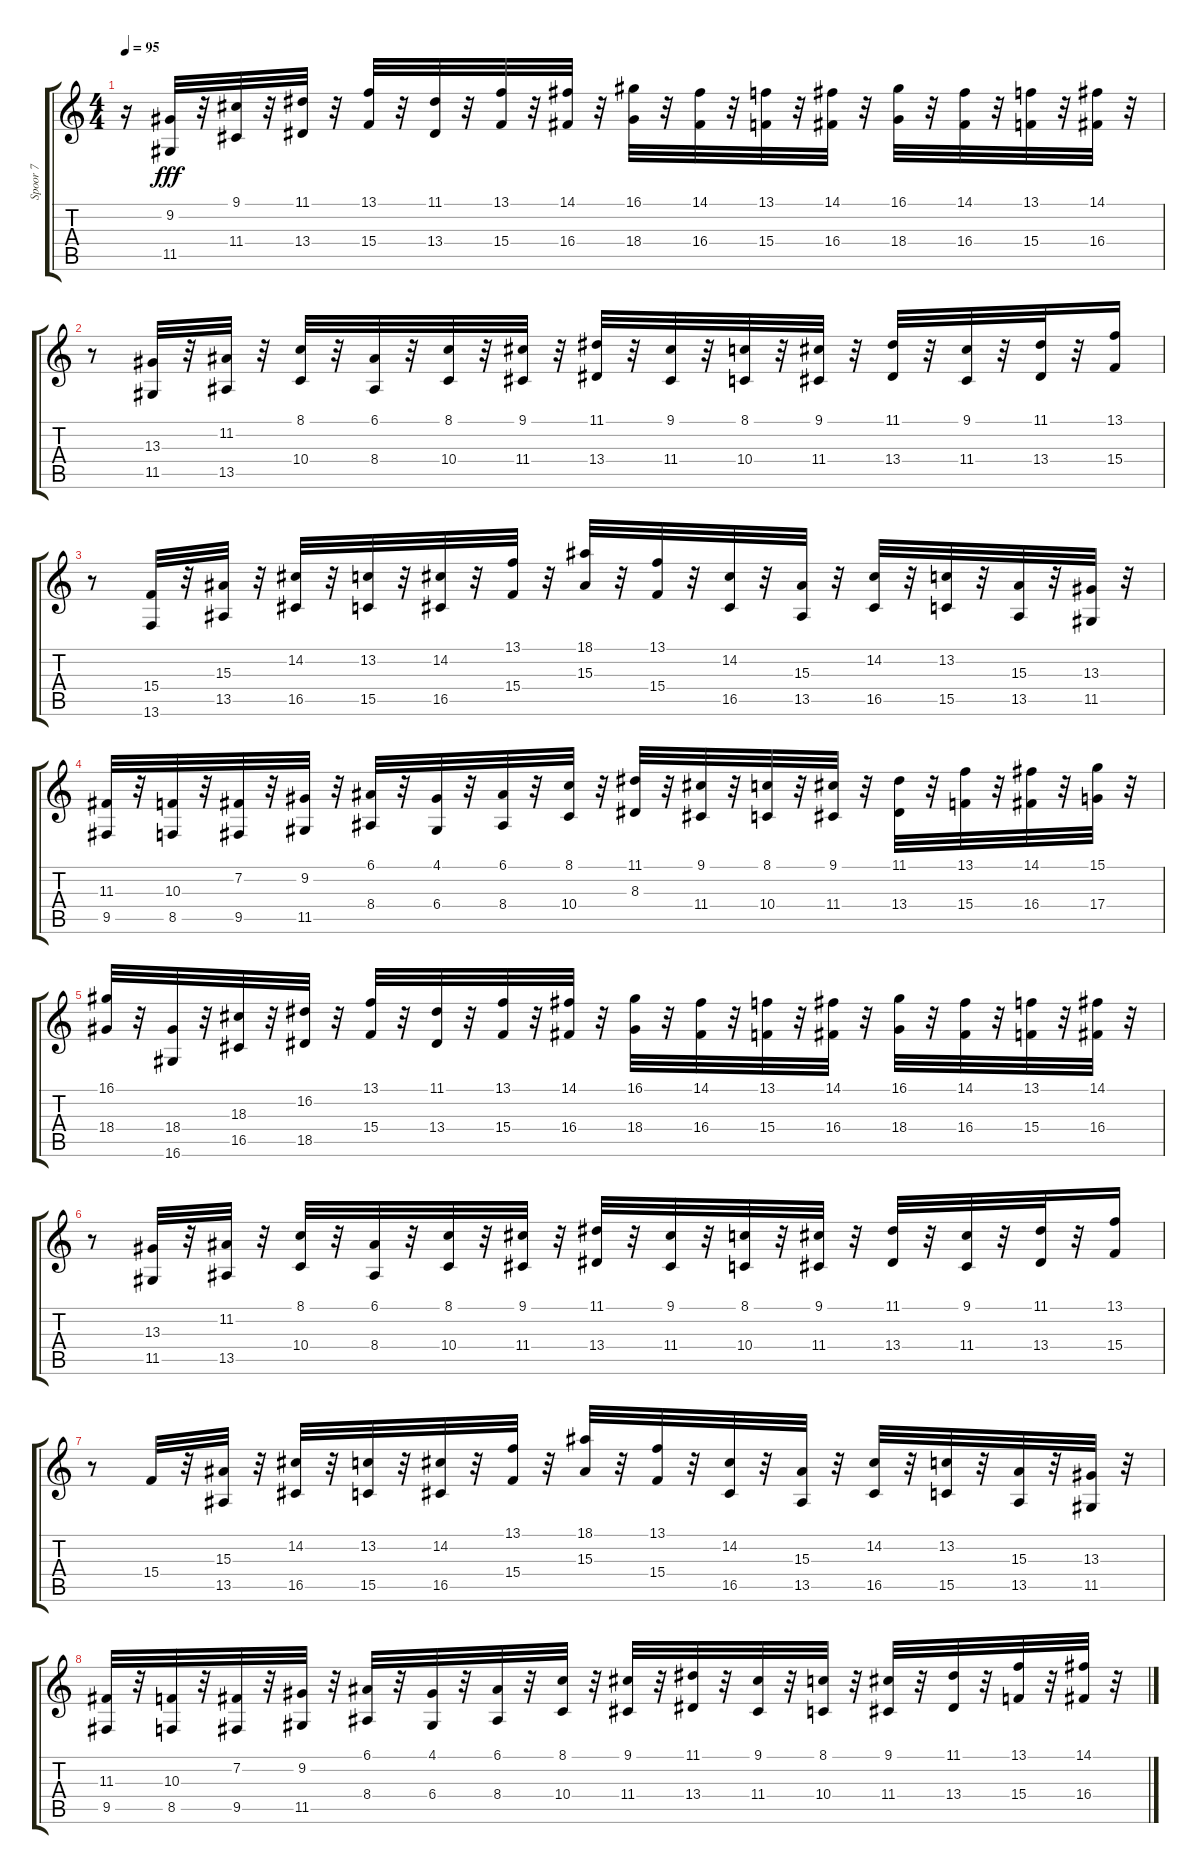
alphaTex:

\track ("Spoor 7" "Spoor 7") {instrument stringensemble1}
\staff {score tabs}
\tuning (E4 B3 G3 D3 A2 E2) {hide}
\ts (4 4)
\tempo 95
\clef g2
\ks c
r.16{dy ff} (9.2 11.5).32{dy fff} r.32 (9.1 11.4).32 r.32 (11.1 13.4).32 r.32 (13.1 15.4).32 r.32 (11.1 13.4).32 r.32 (13.1 15.4).32 r.32 (14.1 16.4).32 r.32 (16.1 18.4).32 r.32 (14.1 16.4).32 r.32 (13.1 15.4).32 r.32 (14.1 16.4).32 r.32 (16.1 18.4).32 r.32 (14.1 16.4).32 r.32 (13.1 15.4).32 r.32 (14.1 16.4).32 r.32 |
r.8 (13.3 11.5).32 r.32 (11.2 13.5).32 r.32 (8.1 10.4).32 r.32 (6.1 8.4).32 r.32 (8.1 10.4).32 r.32 (9.1 11.4).32 r.32 (11.1 13.4).32 r.32 (9.1 11.4).32 r.32 (8.1 10.4).32 r.32 (9.1 11.4).32 r.32 (11.1 13.4).32 r.32 (9.1 11.4).32 r.32 (11.1 13.4).32 r.32 (13.1 15.4).16 |
r.8 (15.4 13.6).32 r.32 (15.3 13.5).32 r.32 (14.2 16.5).32 r.32 (13.2 15.5).32 r.32 (14.2 16.5).32 r.32 (13.1 15.4).32 r.32 (18.1 15.3).32 r.32 (13.1 15.4).32 r.32 (14.2 16.5).32 r.32 (15.3 13.5).32 r.32 (14.2 16.5).32 r.32 (13.2 15.5).32 r.32 (15.3 13.5).32 r.32 (13.3 11.5).32 r.32 |
(11.3 9.5).32 r.32 (10.3 8.5).32 r.32 (7.2 9.5).32 r.32 (9.2 11.5).32 r.32 (6.1 8.4).32 r.32 (4.1 6.4).32 r.32 (6.1 8.4).32 r.32 (8.1 10.4).32 r.32 (11.1 8.3).32 r.32 (9.1 11.4).32 r.32 (8.1 10.4).32 r.32 (9.1 11.4).32 r.32 (11.1 13.4).32 r.32 (13.1 15.4).32 r.32 (14.1 16.4).32 r.32 (15.1 17.4).32 r.32 |
(16.1 18.4).32 r.32 (18.4 16.6).32 r.32 (18.3 16.5).32 r.32 (16.2 18.5).32 r.32 (13.1 15.4).32 r.32 (11.1 13.4).32 r.32 (13.1 15.4).32 r.32 (14.1 16.4).32 r.32 (16.1 18.4).32 r.32 (14.1 16.4).32 r.32 (13.1 15.4).32 r.32 (14.1 16.4).32 r.32 (16.1 18.4).32 r.32 (14.1 16.4).32 r.32 (13.1 15.4).32 r.32 (14.1 16.4).32 r.32 |
r.8 (13.3 11.5).32 r.32 (11.2 13.5).32 r.32 (8.1 10.4).32 r.32 (6.1 8.4).32 r.32 (8.1 10.4).32 r.32 (9.1 11.4).32 r.32 (11.1 13.4).32 r.32 (9.1 11.4).32 r.32 (8.1 10.4).32 r.32 (9.1 11.4).32 r.32 (11.1 13.4).32 r.32 (9.1 11.4).32 r.32 (11.1 13.4).32 r.32 (13.1 15.4).16 |
r.8 15.4.32 r.32 (15.3 13.5).32 r.32 (14.2 16.5).32 r.32 (13.2 15.5).32 r.32 (14.2 16.5).32 r.32 (13.1 15.4).32 r.32 (18.1 15.3).32 r.32 (13.1 15.4).32 r.32 (14.2 16.5).32 r.32 (15.3 13.5).32 r.32 (14.2 16.5).32 r.32 (13.2 15.5).32 r.32 (15.3 13.5).32 r.32 (13.3 11.5).32 r.32 |
(11.3 9.5).32 r.32 (10.3 8.5).32 r.32 (7.2 9.5).32 r.32 (9.2 11.5).32 r.32 (6.1 8.4).32 r.32 (4.1 6.4).32 r.32 (6.1 8.4).32 r.32 (8.1 10.4).32 r.32 (9.1 11.4).32 r.32 (11.1 13.4).32 r.32 (9.1 11.4).32 r.32 (8.1 10.4).32 r.32 (9.1 11.4).32 r.32 (11.1 13.4).32 r.32 (13.1 15.4).32 r.32 (14.1 16.4).32 r.32
